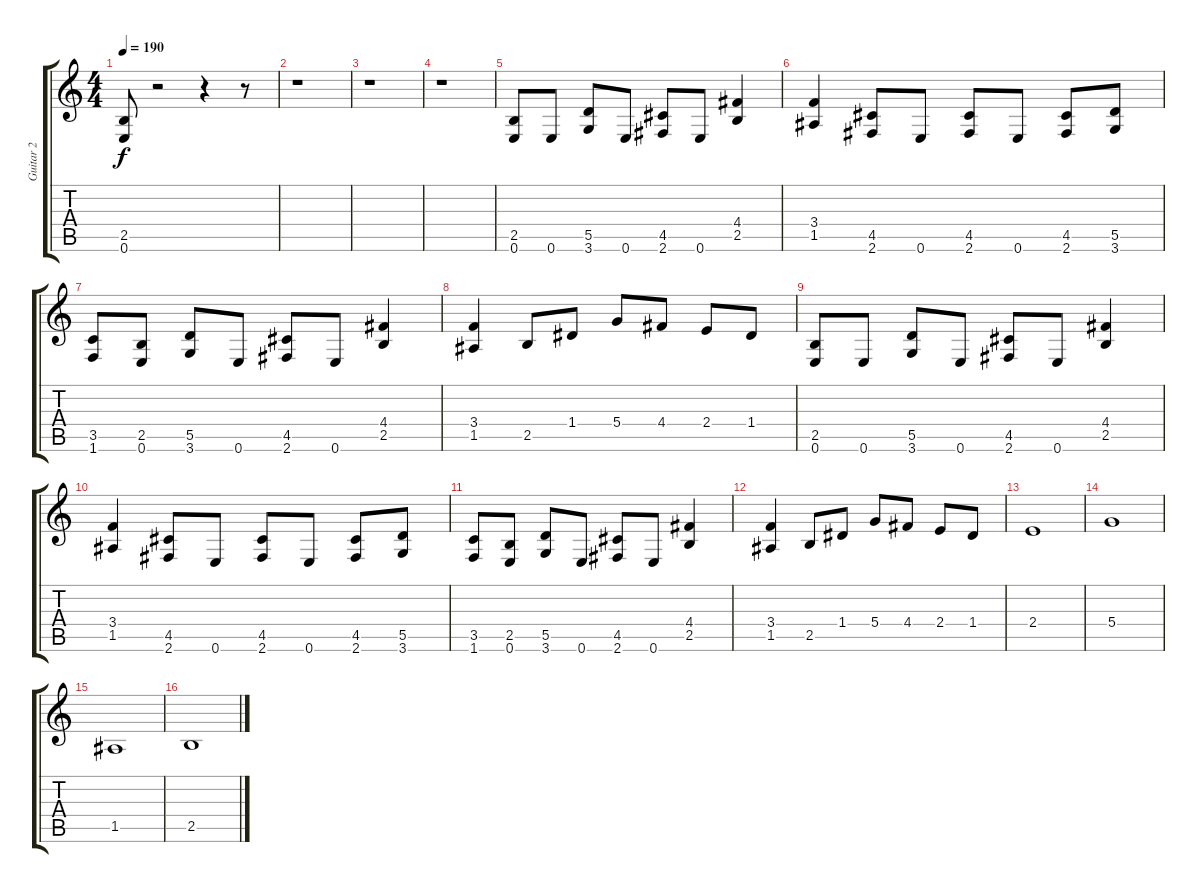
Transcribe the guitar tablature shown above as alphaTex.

\track ("Guitar 2" "Guitar 2") {instrument distortionguitar}
\staff {score tabs}
\tuning (E4 B3 G3 D3 A2 E2) {hide}
\ts (4 4)
\tempo 190
\clef g2
\ks c
(2.5 0.6).8{dy f} r.2 r.4 r.8 |
r.1 |
r.1 |
r.1 |
(2.5 0.6).8 0.6.8 (5.5 3.6).8 0.6.8 (4.5 2.6).8 0.6.8 (4.4 2.5).4 |
(3.4 1.5).4 (4.5 2.6).8 0.6.8 (4.5 2.6).8 0.6.8 (4.5 2.6).8 (5.5 3.6).8 |
(3.5 1.6).8 (2.5 0.6).8 (5.5 3.6).8 0.6.8 (4.5 2.6).8 0.6.8 (4.4 2.5).4 |
(3.4 1.5).4 2.5.8 1.4.8 5.4.8 4.4.8 2.4.8 1.4.8 |
(2.5 0.6).8 0.6.8 (5.5 3.6).8 0.6.8 (4.5 2.6).8 0.6.8 (4.4 2.5).4 |
(3.4 1.5).4 (4.5 2.6).8 0.6.8 (4.5 2.6).8 0.6.8 (4.5 2.6).8 (5.5 3.6).8 |
(3.5 1.6).8 (2.5 0.6).8 (5.5 3.6).8 0.6.8 (4.5 2.6).8 0.6.8 (4.4 2.5).4 |
(3.4 1.5).4 2.5.8 1.4.8 5.4.8 4.4.8 2.4.8 1.4.8 |
2.4.1 |
5.4.1 |
1.5.1 |
2.5.1
